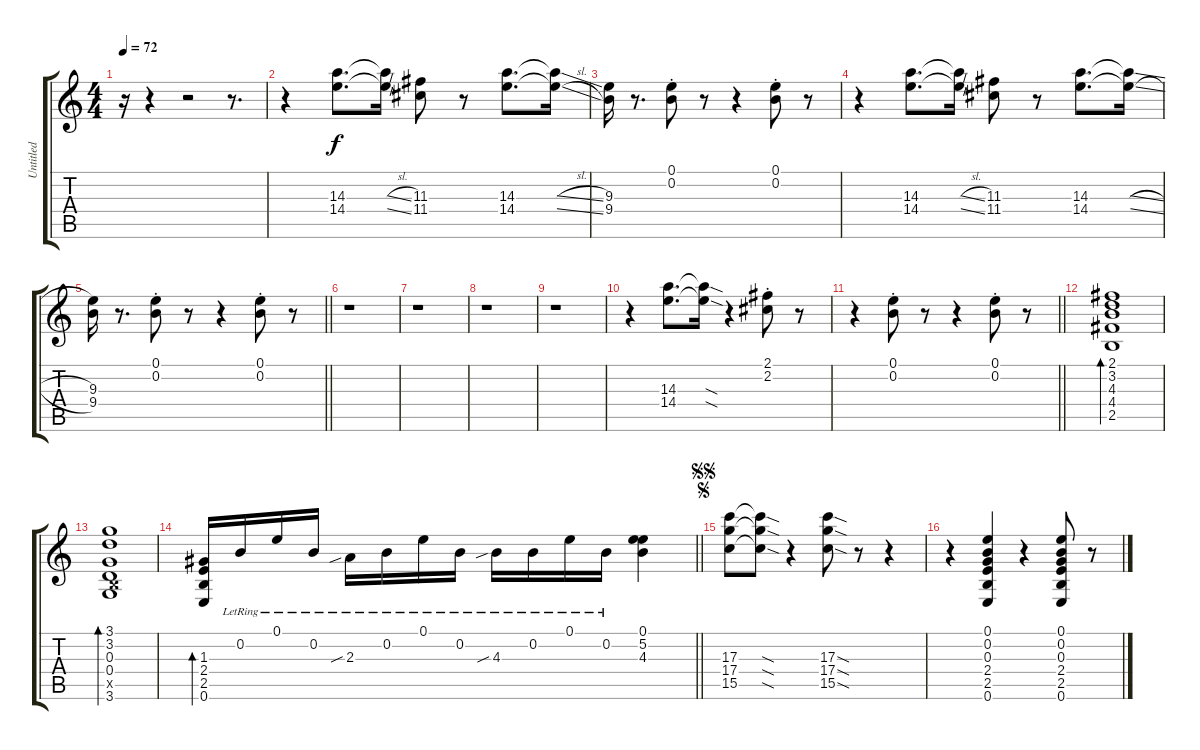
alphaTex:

\track ("Untitled" "Untitled") {instrument overdrivenguitar}
\staff {score tabs}
\tuning (E4 B3 G3 D3 A2 E2) {hide}
\ts (4 4)
\tempo 72
\clef g2
\ks c
r.16{dy f instrument overdrivenguitar} r.4 r.2 r.8{d} |
r.4 (14.3 14.4).8{d} (14.3{sl t} 14.4{sl t}).16 (11.3 11.4).8 r.8 (14.3 14.4).8{d} (14.3{sl t} 14.4{sl t}).16 |
(9.3 9.4).16 r.8{d} (0.1{st} 0.2{st}).8 r.8 r.4 (0.1{st} 0.2{st}).8 r.8 |
r.4 (14.3 14.4).8{d} (14.3{sl t} 14.4{sl t}).16 (11.3 11.4).8 r.8 (14.3 14.4).8{d} (14.3{sl t} 14.4{sl t}).16 |
\barLineRight lightlight
(9.3 9.4).16 r.8{d} (0.1{st} 0.2{st}).8 r.8 r.4 (0.1{st} 0.2{st}).8 r.8 |
r.1 |
r.1 |
r.1 |
r.1 |
r.4 (14.3 14.4).8{d} (14.3{sod t} 14.4{sod t}).16 r.4 (2.1{st} 2.2{st}).8 r.8 |
\barLineRight lightlight
r.4 (0.1{st} 0.2{st}).8 r.8 r.4 (0.1{st} 0.2{st}).8 r.8 |
(2.1 3.2 4.3 4.4 2.5).1{bd 30} |
(3.1 3.2 0.3 0.4 2.5{x} 3.6).1{bd 30} |
\barLineRight lightlight
(1.3 2.4 2.5 0.6).16{bd 30} 0.2{lr}.16 0.1{lr}.16 0.2{lr}.16 2.3{sib lr}.16 0.2{lr}.16 0.1{lr}.16 0.2{lr}.16 4.3{sib lr}.16 0.2{lr}.16 0.1{lr}.16 0.2{lr}.16 (0.1 5.2 4.3).4 |
\jump segno
\jump segnosegno
(17.3 17.4 15.5).8 (17.3{sod t} 17.4{sod t} 15.5{sod t}).8 r.4 (17.3{sod} 17.4{sod} 15.5{sod}).8 r.8 r.4 |
r.4 (0.1 0.2 0.3 2.4 2.5 0.6).4 r.4 (0.1 0.2 0.3 2.4 2.5 0.6).8 r.8
